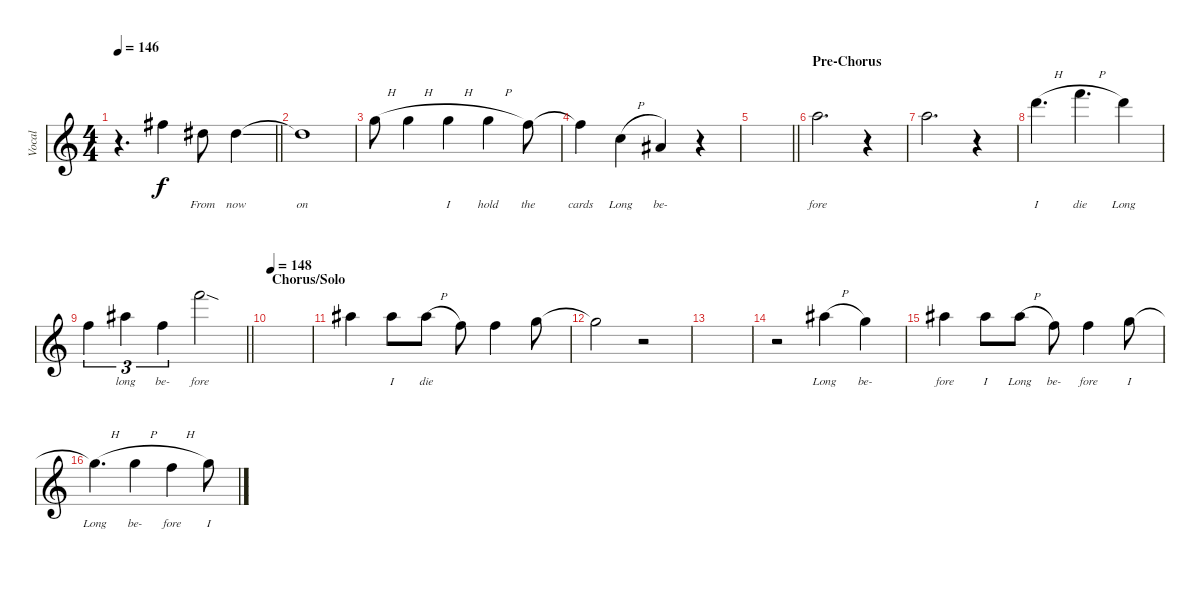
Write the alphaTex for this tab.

\track ("Vocal" "Vocal") {instrument electricguitarjazz}
\staff {score}
\tuning (Eb4 Bb3 Gb3 Db3 Ab2 Eb2) {hide}
\ts (4 4)
\tempo 146
\clef g2
\barLineRight lightlight
\ks c
r.4{d dy f} 3.1.4{lyrics (0 "") lyrics (1 "") lyrics (2 "") lyrics (3 "") lyrics (4 "")} 0.1.8{lyrics (0 "From") lyrics (1 "") lyrics (2 "") lyrics (3 "") lyrics (4 "")} 5.2{ss}.4{lyrics (0 "now") lyrics (1 "") lyrics (2 "") lyrics (3 "") lyrics (4 "")} |
5.2{t}.1{lyrics (0 "on") lyrics (1 "") lyrics (2 "") lyrics (3 "") lyrics (4 "")} |
9.2{h}.8{lyrics (0 "") lyrics (1 "") lyrics (2 "") lyrics (3 "") lyrics (4 "")} 9.2{h}.4{lyrics (0 "") lyrics (1 "") lyrics (2 "") lyrics (3 "") lyrics (4 "")} 9.2{h}.4{lyrics (0 "I") lyrics (1 "") lyrics (2 "") lyrics (3 "") lyrics (4 "")} 9.2{h}.4{lyrics (0 "hold") lyrics (1 "") lyrics (2 "") lyrics (3 "") lyrics (4 "")} 7.2.8{lyrics (0 "the") lyrics (1 "") lyrics (2 "") lyrics (3 "") lyrics (4 "")} |
7.2{t}.4{lyrics (0 "cards") lyrics (1 "") lyrics (2 "") lyrics (3 "") lyrics (4 "")} 2.2{h}.4{lyrics (0 "Long") lyrics (1 "") lyrics (2 "") lyrics (3 "") lyrics (4 "")} 0.2.4{lyrics (0 "be-") lyrics (1 "") lyrics (2 "") lyrics (3 "") lyrics (4 "")} r.4 |
\barLineRight lightlight
|
\section ("" "Pre-Chorus")
6.1.2{d lyrics (0 "fore") lyrics (1 "") lyrics (2 "") lyrics (3 "") lyrics (4 "")} r.4 |
6.1.2{d lyrics (0 "") lyrics (1 "") lyrics (2 "") lyrics (3 "") lyrics (4 "")} r.4 |
11.1{h}.4{d lyrics (0 "I") lyrics (1 "") lyrics (2 "") lyrics (3 "") lyrics (4 "")} 14.1{h}.4{d lyrics (0 "die") lyrics (1 "") lyrics (2 "") lyrics (3 "") lyrics (4 "")} 11.1.4{lyrics (0 "Long") lyrics (1 "") lyrics (2 "") lyrics (3 "") lyrics (4 "")} |
\barLineRight lightlight
2.1.4{tu (3 2) lyrics (0 "") lyrics (1 "") lyrics (2 "") lyrics (3 "") lyrics (4 "")} 7.1.4{tu (3 2) lyrics (0 "long") lyrics (1 "") lyrics (2 "") lyrics (3 "") lyrics (4 "")} 2.1.4{tu (3 2) lyrics (0 "be-") lyrics (1 "") lyrics (2 "") lyrics (3 "") lyrics (4 "")} 14.1{sod}.2{lyrics (0 "fore") lyrics (1 "") lyrics (2 "") lyrics (3 "") lyrics (4 "")} |
\section ("" "Chorus/Solo")
\tempo 148
|
7.1.4{lyrics (0 "") lyrics (1 "") lyrics (2 "") lyrics (3 "") lyrics (4 "")} 7.1.8{lyrics (0 "I") lyrics (1 "") lyrics (2 "") lyrics (3 "") lyrics (4 "")} 7.1{h}.8{lyrics (0 "die") lyrics (1 "") lyrics (2 "") lyrics (3 "") lyrics (4 "")} 2.1.8{lyrics (0 "") lyrics (1 "") lyrics (2 "") lyrics (3 "") lyrics (4 "")} 2.1.4{lyrics (0 "") lyrics (1 "") lyrics (2 "") lyrics (3 "") lyrics (4 "")} 4.1.8{lyrics (0 "") lyrics (1 "") lyrics (2 "") lyrics (3 "") lyrics (4 "")} |
4.1{t}.2{lyrics (0 "") lyrics (1 "") lyrics (2 "") lyrics (3 "") lyrics (4 "")} r.2 |
|
r.2 7.1{h}.4{lyrics (0 "Long") lyrics (1 "") lyrics (2 "") lyrics (3 "") lyrics (4 "")} 4.1.4{lyrics (0 "be-") lyrics (1 "") lyrics (2 "") lyrics (3 "") lyrics (4 "")} |
7.1.4{lyrics (0 "fore") lyrics (1 "") lyrics (2 "") lyrics (3 "") lyrics (4 "")} 7.1.8{lyrics (0 "I") lyrics (1 "") lyrics (2 "") lyrics (3 "") lyrics (4 "")} 7.1{h}.8{lyrics (0 "Long") lyrics (1 "") lyrics (2 "") lyrics (3 "") lyrics (4 "")} 2.1.8{lyrics (0 "be-") lyrics (1 "") lyrics (2 "") lyrics (3 "") lyrics (4 "")} 2.1.4{lyrics (0 "fore") lyrics (1 "") lyrics (2 "") lyrics (3 "") lyrics (4 "")} 4.1.8{lyrics (0 "I") lyrics (1 "") lyrics (2 "") lyrics (3 "") lyrics (4 "")} |
4.1{h t}.4{d lyrics (0 "Long") lyrics (1 "") lyrics (2 "") lyrics (3 "") lyrics (4 "")} 4.1{h}.4{lyrics (0 "be-") lyrics (1 "") lyrics (2 "") lyrics (3 "") lyrics (4 "")} 2.1{h}.4{lyrics (0 "fore") lyrics (1 "") lyrics (2 "") lyrics (3 "") lyrics (4 "")} 4.1{h}.8{lyrics (0 "I") lyrics (1 "") lyrics (2 "") lyrics (3 "") lyrics (4 "")}
